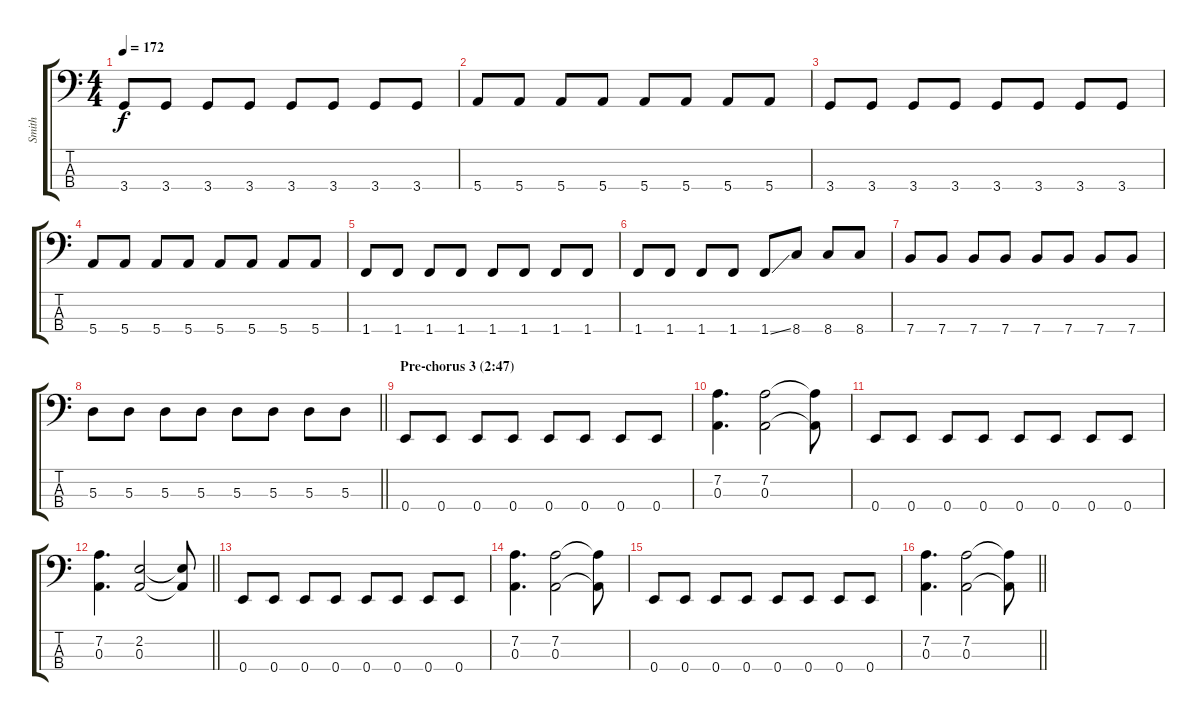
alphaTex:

\track ("Smith" "Smith") {instrument electricbasspick}
\staff {score tabs}
\tuning (G2 D2 A1 E1) {hide}
\ts (4 4)
\tempo 172
\clef f4
\ks c
3.4.8{dy f} 3.4.8 3.4.8 3.4.8 3.4.8 3.4.8 3.4.8 3.4.8 |
5.4.8 5.4.8 5.4.8 5.4.8 5.4.8 5.4.8 5.4.8 5.4.8 |
3.4.8 3.4.8 3.4.8 3.4.8 3.4.8 3.4.8 3.4.8 3.4.8 |
5.4.8 5.4.8 5.4.8 5.4.8 5.4.8 5.4.8 5.4.8 5.4.8 |
1.4.8 1.4.8 1.4.8 1.4.8 1.4.8 1.4.8 1.4.8 1.4.8 |
1.4.8 1.4.8 1.4.8 1.4.8 1.4{ss}.8 8.4.8 8.4.8 8.4.8 |
7.4.8 7.4.8 7.4.8 7.4.8 7.4.8 7.4.8 7.4.8 7.4.8 |
\barLineRight lightlight
5.3.8 5.3.8 5.3.8 5.3.8 5.3.8 5.3.8 5.3.8 5.3.8 |
\section ("" "Pre-chorus 3 (2:47)")
0.4.8 0.4.8 0.4.8 0.4.8 0.4.8 0.4.8 0.4.8 0.4.8 |
(7.2 0.3).4{d} (7.2 0.3).2 (7.2{t} 0.3{t}).8 |
0.4.8 0.4.8 0.4.8 0.4.8 0.4.8 0.4.8 0.4.8 0.4.8 |
\barLineRight lightlight
(7.2 0.3).4{d} (2.2 0.3).2 (2.2{t} 0.3{t}).8 |
0.4.8 0.4.8 0.4.8 0.4.8 0.4.8 0.4.8 0.4.8 0.4.8 |
(7.2 0.3).4{d} (7.2 0.3).2 (7.2{t} 0.3{t}).8 |
0.4.8 0.4.8 0.4.8 0.4.8 0.4.8 0.4.8 0.4.8 0.4.8 |
\barLineRight lightlight
(7.2 0.3).4{d} (7.2 0.3).2 (7.2{t} 0.3{t}).8
